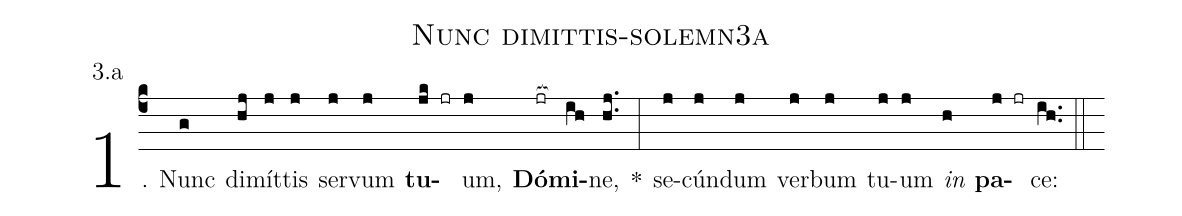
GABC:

name: Nunc dimittis-solemn3a;
annotation: 3.a;
%%
(c4)1. Nunc(g) di(hj)mít(j)tis(j) ser(j)vum(j) <b>tu</b>(jk jr)um,(j) <b>Dó</b>(jr[ocb:1{])<b>mi</b>(ih[ocb:0}])ne,(hj..) *(:) se(j)cún(j)dum(j) ver(j)bum(j) tu(j)um(j) <i>in</i>(h) <b>pa</b>(j jr)ce:(ih..) (::)
